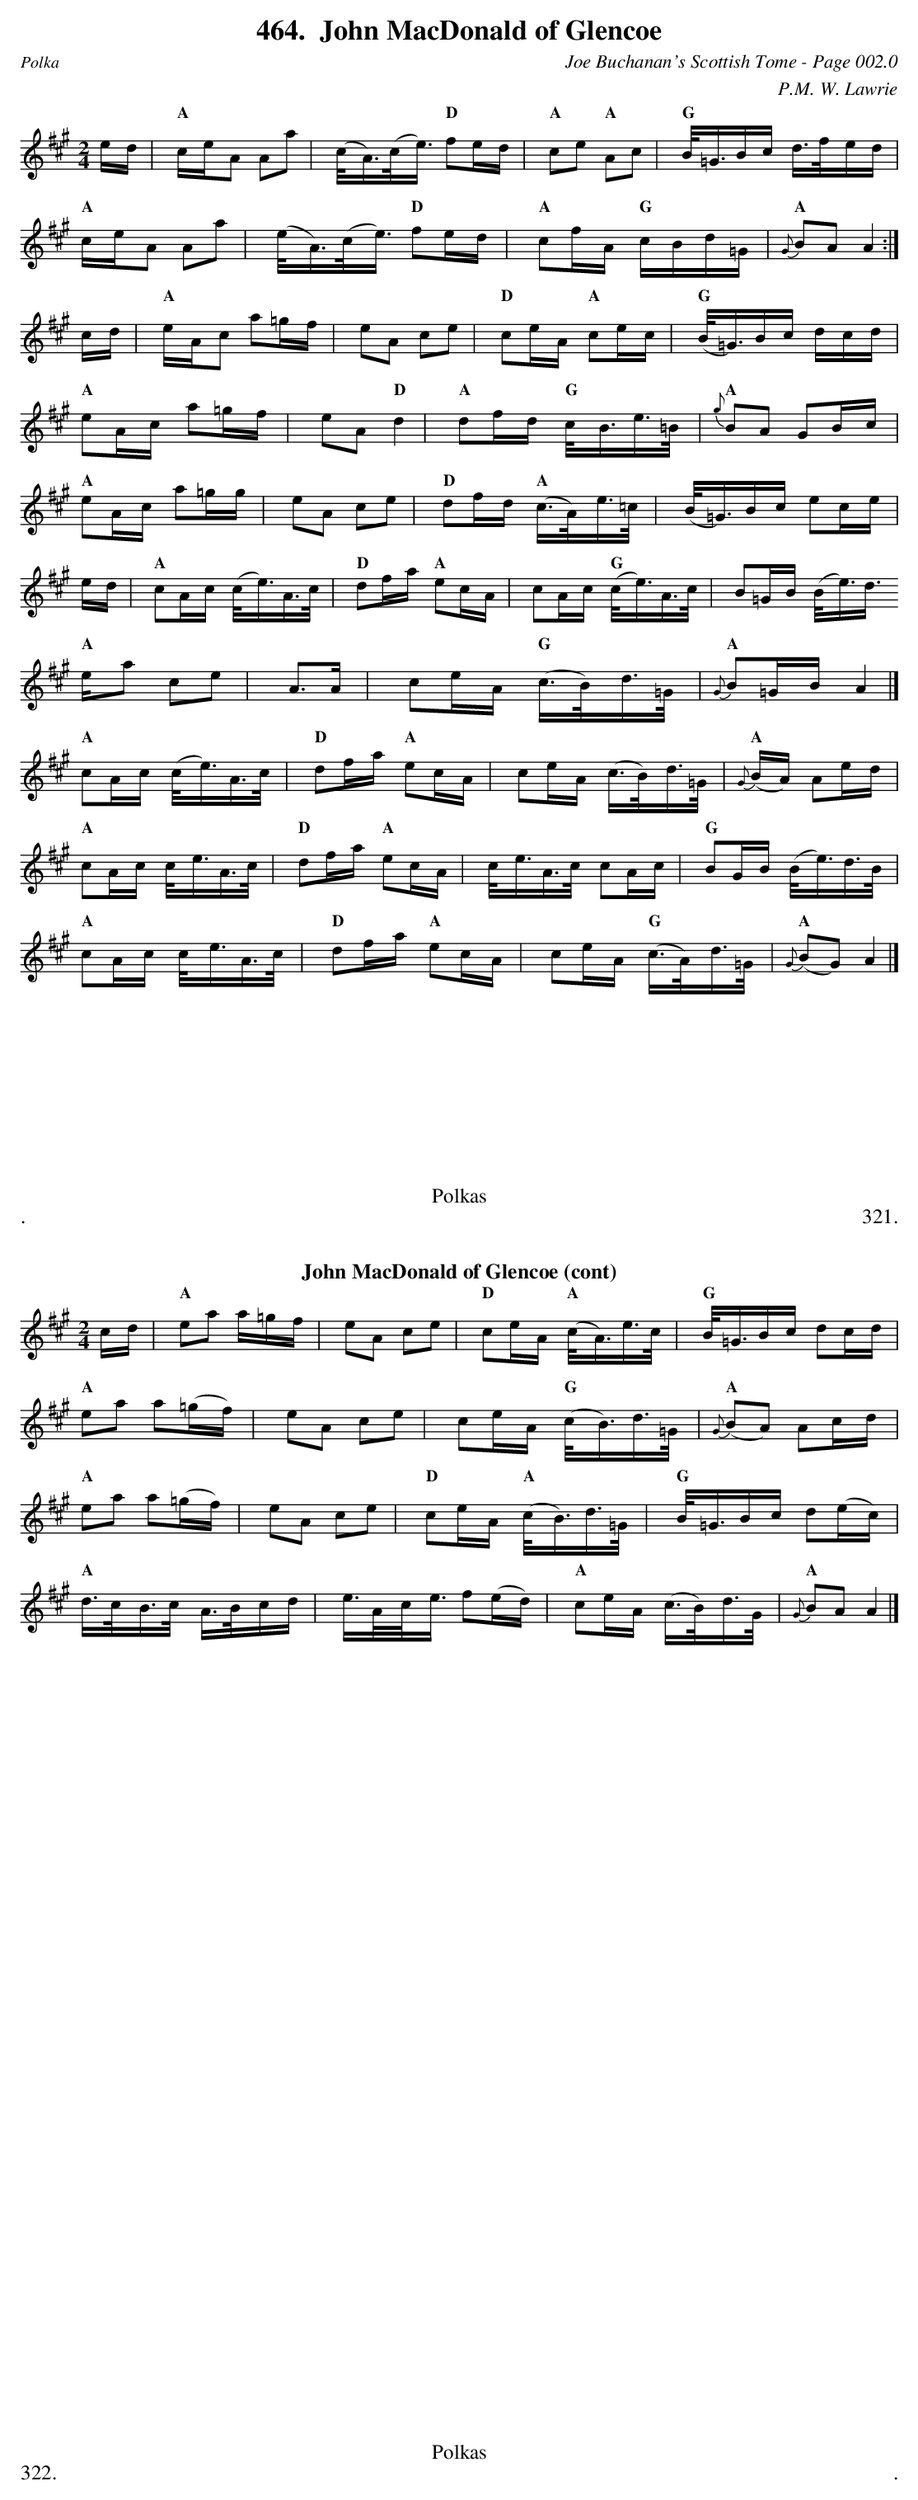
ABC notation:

X:1
T:John MacDonald of Glencoe
C:Joe Buchanan's Scottish Tome - Page 002.0
C:P.M. W. Lawrie
L:1/16
M:2/4
K:A
ed | "A" ceA2 A2a2 | (c<A)(c<e) "D" f2ed | "A" c2e2 "A" A2c2 | "G" B<=GBc d>fed |
"A" ceA2 A2a2 | (e<A)(c<e) "D" f2ed | "A" c2fA "G" cBd=G | "A" {G}B2A2 A4 :|
cd | "A" eAc2 a2=gf | e2A2 c2e2 | "D" c2eA "A" c2ec | "G" (B<=G)Bc dcd |
"A" e2Ac a2=gf | e2A2 "D" d4 | "A" d2fd "G" c<Be>=B | "A" {g}B2A2 G2Bc |
"A" e2Ac a2=gg | e2A2 c2e2 | "D" d2fd "A" (c>A)e>=c | (B<=G)Bc e2ce |
ed | "A" c2Ac (c<e)A>c | "D" d2fa "A" e2cA | c2Ac "G" (c<e)A>c | B2=GB (B<e)d>
"A" e2a2 c2e2 | A2>A2 | c2eA "G" (c>B)d>=G | "A" {G}B2=GB A4 |]
"A" c2Ac (c<e)A>c | "D" d2fa "A" e2cA | c2eA (c>B)d>=G | "A" {G}(BA) A2ed |
"A" c2Ac c<eA>c | "D" d2fa "A" e2cA | c<eA>c c2Ac | "G" B2GB (B<e)d>B |
"A" c2Ac c<eA>c | "D" d2fa "A" e2cA | c2eA "G" (c>A)d>=G | "A" {G}(B2G2) A4 |]
%%newpage
T:John MacDonald of Glencoe (cont)
cd | "A" e2a2 a=gf | e2A2 c2e2 | "D" c2eA "A" (c<A)e>c | "G" B<=GBc d2cd |
"A" e2a2 a2(=gf) | e2A2 c2e2 | c2eA "G" (c<B)d>=G | "A" {G}(B2A2) A2cd |
"A" e2a2 a2(=gf) | e2A2 c2e2 | "D" c2eA "A" (c<B)d>=G | "G" B<=GBc d2(ec) |
"A" d>cB>c A>Bcd | e>Ac<e "" f2(ed) | "A" c2eA (c>B)d>G | "A" {G}B2A2 A4 |]
